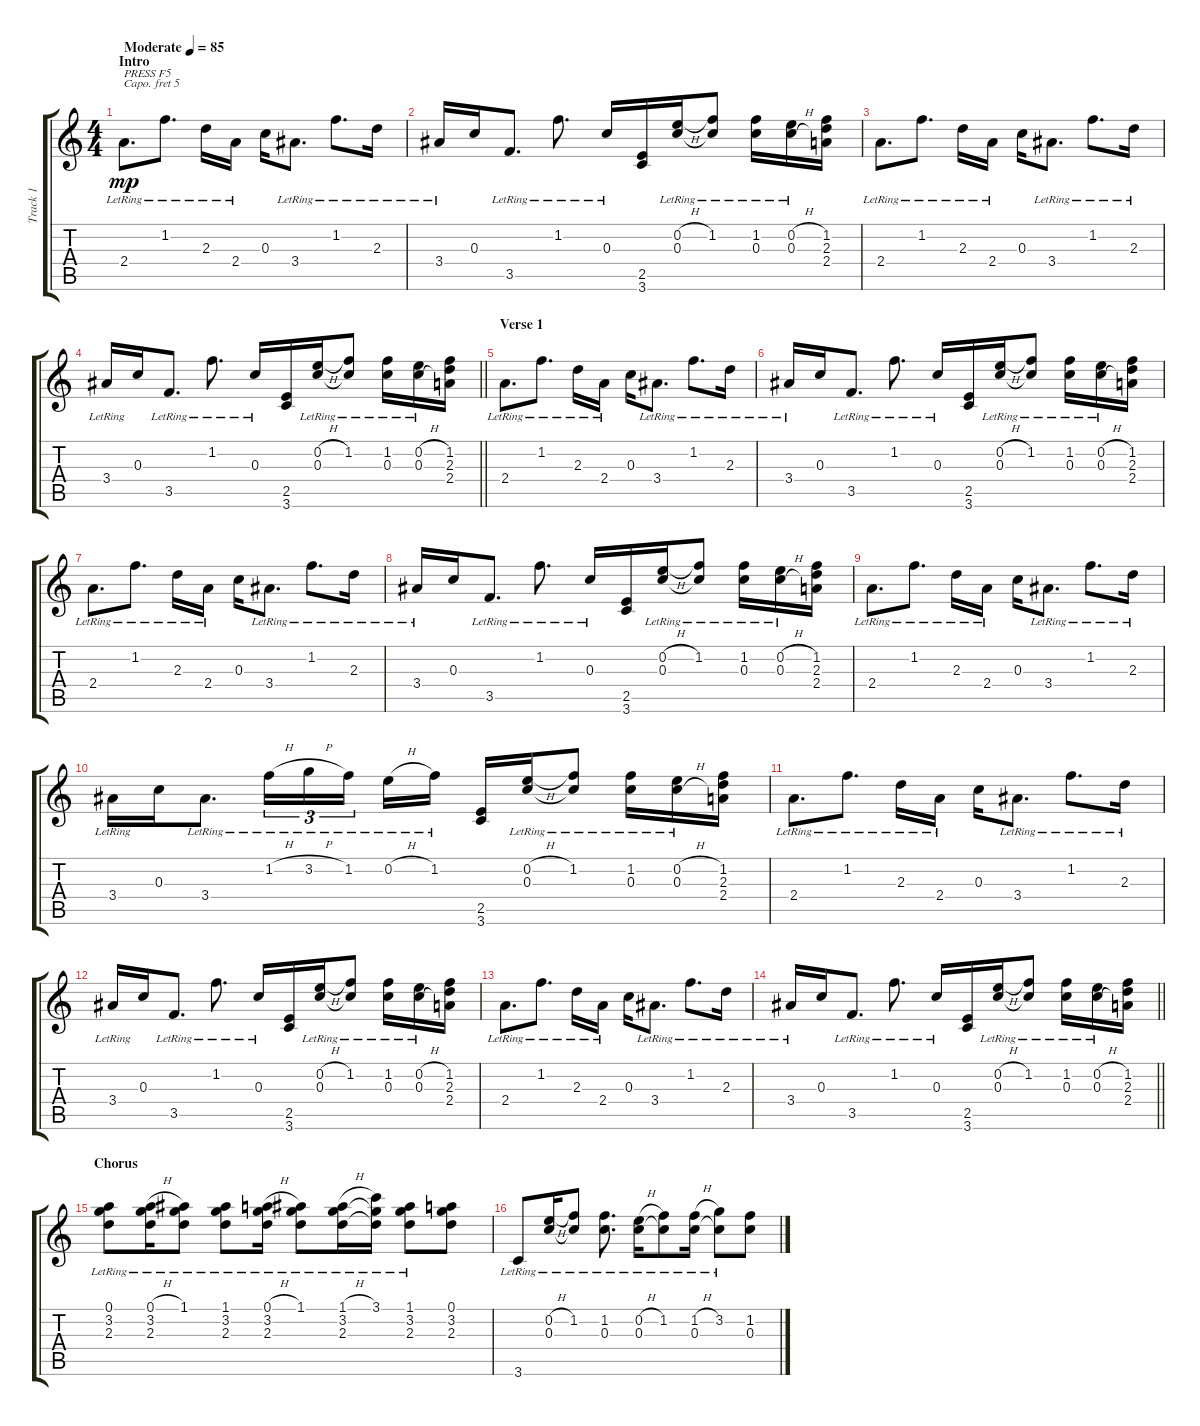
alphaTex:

\track ("Track 1" "Track 1") {instrument acousticguitarsteel}
\staff {score tabs}
\capo 5
\tuning (E4 B3 G3 D3 A2 E2) {hide}
\ts (4 4)
\section ("" "Intro")
\tempo (85 "Moderate")
\clef g2
\ks c
2.4{lr}.8{d txt "PRESS F5" dy mp instrument acousticguitarsteel} 1.2{lr}.8{d} 2.3{lr}.16 2.4{lr}.16 0.3.16 3.4{lr}.8{d} 1.2{lr}.8{d} 2.3{lr}.16 |
3.4{lr}.16 0.3.16 3.5{lr}.8{d} 1.2{lr}.8{d} 0.3{lr}.16 (2.5 3.6).16 (0.2{h lr} 0.3{lr}).16 (1.2{lr} 0.3{t}).8 (1.2{lr} 0.3{lr}).16 (0.2{h lr} 0.3{h lr}).16 (1.2 2.3 2.4).16 |
2.4{lr}.8{d} 1.2{lr}.8{d} 2.3{lr}.16 2.4{lr}.16 0.3.16 3.4{lr}.8{d} 1.2{lr}.8{d} 2.3{lr}.16 |
\barLineRight lightlight
3.4{lr}.16 0.3.16 3.5{lr}.8{d} 1.2{lr}.8{d} 0.3{lr}.16 (2.5 3.6).16 (0.2{h lr} 0.3{lr}).16 (1.2{lr} 0.3{t}).8 (1.2{lr} 0.3{lr}).16 (0.2{h lr} 0.3{h lr}).16 (1.2 2.3 2.4).16 |
\section ("" "Verse 1")
2.4{lr}.8{d} 1.2{lr}.8{d} 2.3{lr}.16 2.4{lr}.16 0.3.16 3.4{lr}.8{d} 1.2{lr}.8{d} 2.3{lr}.16 |
3.4{lr}.16 0.3.16 3.5{lr}.8{d} 1.2{lr}.8{d} 0.3{lr}.16 (2.5 3.6).16 (0.2{h lr} 0.3{lr}).16 (1.2{lr} 0.3{t}).8 (1.2{lr} 0.3{lr}).16 (0.2{h lr} 0.3{h lr}).16 (1.2 2.3 2.4).16 |
2.4{lr}.8{d} 1.2{lr}.8{d} 2.3{lr}.16 2.4{lr}.16 0.3.16 3.4{lr}.8{d} 1.2{lr}.8{d} 2.3{lr}.16 |
3.4{lr}.16 0.3.16 3.5{lr}.8{d} 1.2{lr}.8{d} 0.3{lr}.16 (2.5 3.6).16 (0.2{h lr} 0.3{lr}).16 (1.2{lr} 0.3{t}).8 (1.2{lr} 0.3{lr}).16 (0.2{h lr} 0.3{h lr}).16 (1.2 2.3 2.4).16 |
2.4{lr}.8{d} 1.2{lr}.8{d} 2.3{lr}.16 2.4{lr}.16 0.3.16 3.4{lr}.8{d} 1.2{lr}.8{d} 2.3{lr}.16 |
3.4{lr}.16 0.3.16 3.4{lr}.8{d} 1.2{h lr}.16{tu (3 2)} 3.2{h lr}.16{tu (3 2)} 1.2{lr}.16{tu (3 2) beam split} 0.2{h lr}.16{beam merge} 1.2{lr}.16{beam split} (2.5 3.6).16 (0.2{h lr} 0.3{lr}).16 (1.2{lr} 0.3{t}).8 (1.2{lr} 0.3{lr}).16 (0.2{h lr} 0.3{h lr}).16 (1.2 2.3 2.4).16 |
2.4{lr}.8{d} 1.2{lr}.8{d} 2.3{lr}.16 2.4{lr}.16 0.3.16 3.4{lr}.8{d} 1.2{lr}.8{d} 2.3{lr}.16 |
3.4{lr}.16 0.3.16 3.5{lr}.8{d} 1.2{lr}.8{d} 0.3{lr}.16 (2.5 3.6).16 (0.2{h lr} 0.3{lr}).16 (1.2{lr} 0.3{t}).8 (1.2{lr} 0.3{lr}).16 (0.2{h lr} 0.3{h lr}).16 (1.2 2.3 2.4).16 |
2.4{lr}.8{d} 1.2{lr}.8{d} 2.3{lr}.16 2.4{lr}.16 0.3.16 3.4{lr}.8{d} 1.2{lr}.8{d} 2.3{lr}.16 |
\barLineRight lightlight
3.4{lr}.16 0.3.16 3.5{lr}.8{d} 1.2{lr}.8{d} 0.3{lr}.16 (2.5 3.6).16 (0.2{h lr} 0.3{lr}).16 (1.2{lr} 0.3{t}).8 (1.2{lr} 0.3{lr}).16 (0.2{h lr} 0.3{h lr}).16 (1.2 2.3 2.4).16 |
\section ("" "Chorus")
(0.1{lr} 3.2{lr} 2.3{lr}).8 (0.1{h lr} 3.2{lr} 2.3{lr}).16 (1.1{lr} 3.2{t} 2.3{t}).8 (1.1{lr} 3.2{lr} 2.3{lr}).8 (0.1{h lr} 3.2{lr} 2.3{lr}).16 (1.1{lr} 3.2{t} 2.3{t}).8 (1.1{h lr} 3.2{lr} 2.3{lr}).16 (3.1{lr} 3.2{t} 2.3{t}).16 (1.1{lr} 3.2{lr} 2.3{lr}).8 (0.1 3.2 2.3).8 |
3.6{lr}.8 (0.2{h lr} 0.3{lr}).16 (1.2{lr} 0.3{t}).8 (1.2{lr} 0.3{lr}).8{d} (0.2{h lr} 0.3{lr}).16 (1.2{lr} 0.3{t}).8 (1.2{h lr} 0.3{lr}).16 (3.2{lr} 0.3{t}).8 (1.2 0.3).8
